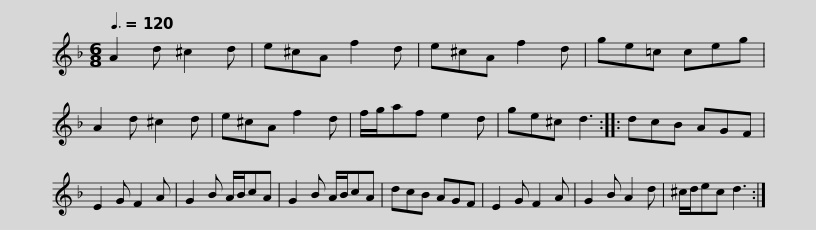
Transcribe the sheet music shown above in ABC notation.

X:1
L:1/8
Q:3/8=120
M:6/8
I:linebreak $
K:Dmin
V:1 treble
V:1
 A2 d ^c2 d | e^cA f2 d | e^cA f2 d | ge=c ceg | A2 d ^c2 d | %5
 e^cA f2 d | f/g/af e2 d |$ ge^c d3 :: dcB AGF | E2 G F2 A | %10
 G2 B A/B/cA | G2 B A/B/cA | dcB AGF | E2 G F2 A | G2 B A2 d |$ %15
 ^c/d/ec d3 :| %16
